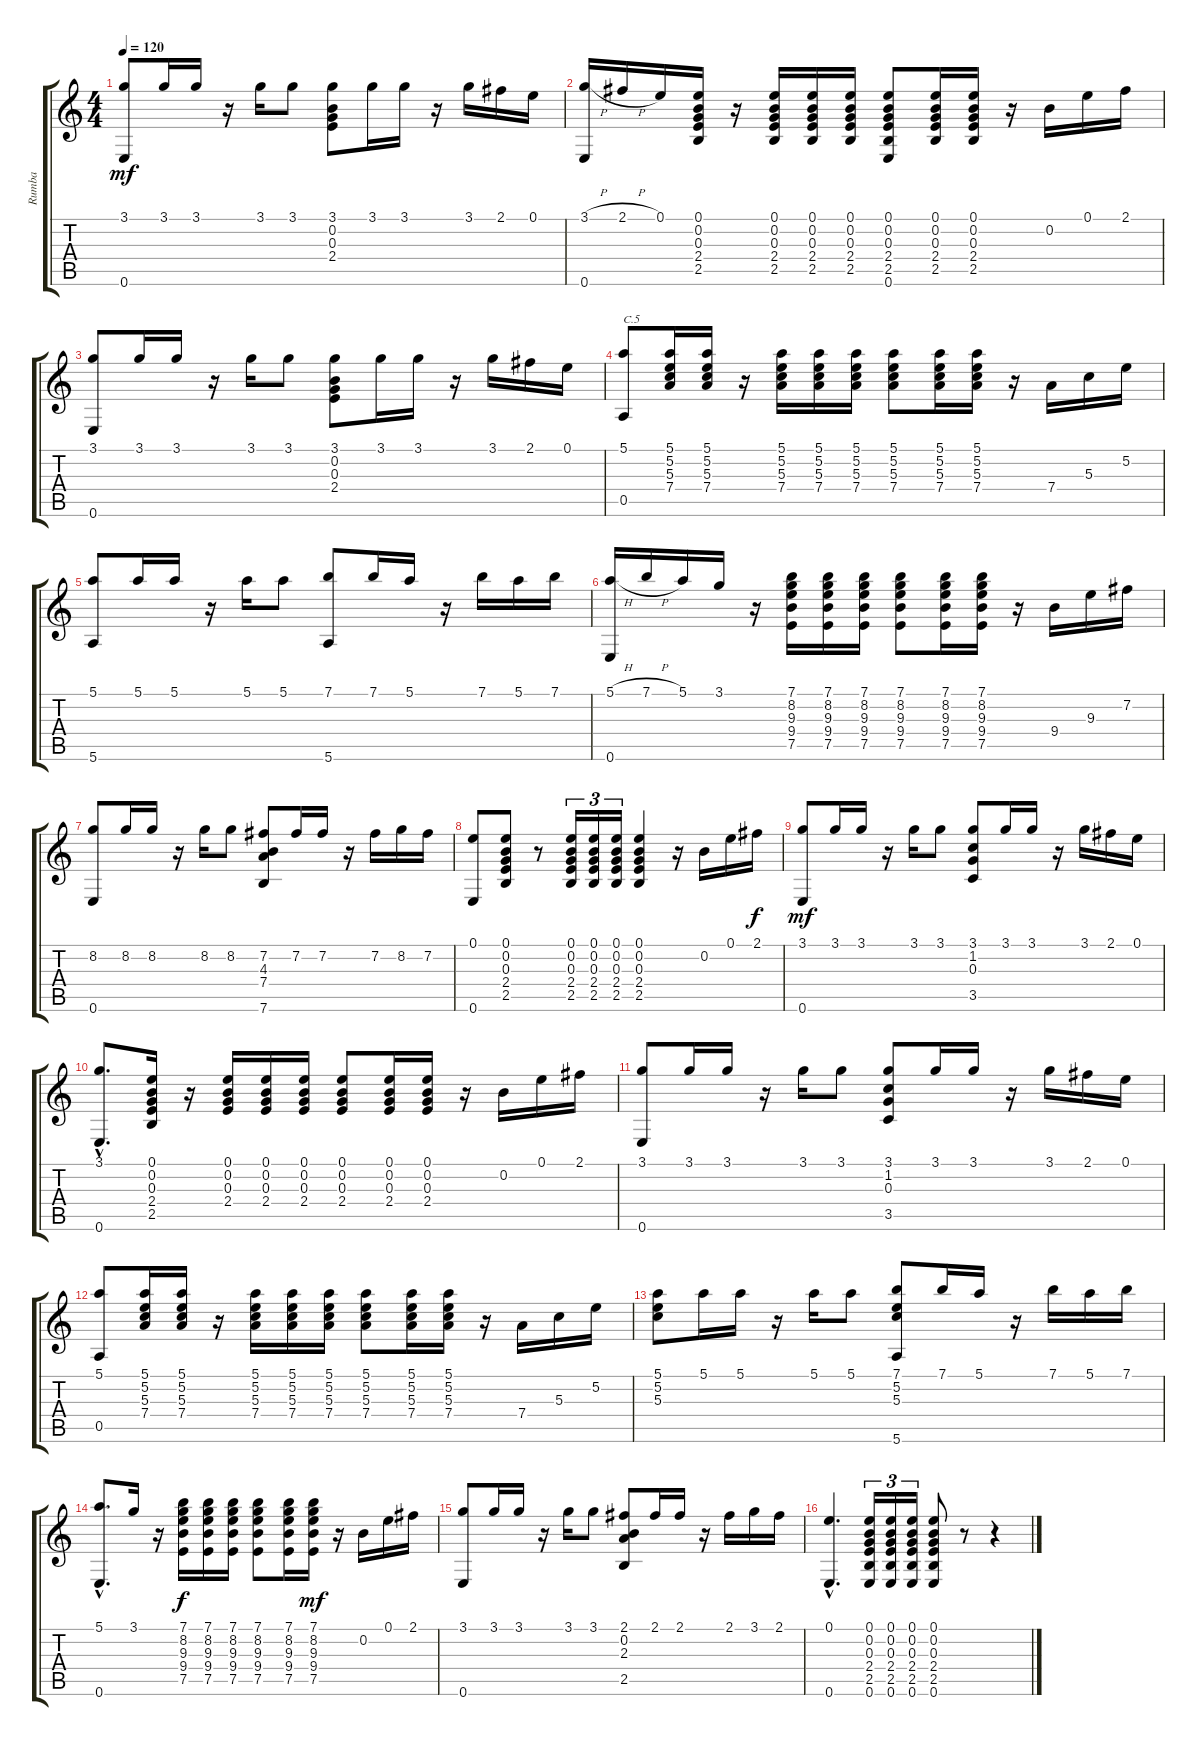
\track ("Rumba" "Rumba") {instrument acousticguitarnylon}
\staff {score tabs}
\tuning (E4 B3 G3 D3 A2 E2) {hide}
\ts (4 4)
\tempo 120
\clef g2
\ks c
(3.1 0.6).8{dy mf} 3.1.16 3.1.16 r.16 3.1.16 3.1.8 (3.1 0.2 0.3 2.4).8 3.1.16 3.1.16 r.16 3.1.16 2.1.16 0.1.16 |
(3.1{h} 0.6).16 2.1{h}.16 0.1.16 (0.1 0.2 0.3 2.4 2.5).16 r.16 (0.1 0.2 0.3 2.4 2.5).16 (0.1 0.2 0.3 2.4 2.5).16 (0.1 0.2 0.3 2.4 2.5).16 (0.1 0.2 0.3 2.4 2.5 0.6).8 (0.1 0.2 0.3 2.4 2.5).16 (0.1 0.2 0.3 2.4 2.5).16 r.16 0.2.16 0.1.16 2.1.16 |
(3.1 0.6).8 3.1.16 3.1.16 r.16 3.1.16 3.1.8 (3.1 0.2 0.3 2.4).8 3.1.16 3.1.16 r.16 3.1.16 2.1.16 0.1.16 |
(5.1 0.5).8{txt "C.5"} (5.1 5.2 5.3 7.4).16 (5.1 5.2 5.3 7.4).16 r.16 (5.1 5.2 5.3 7.4).16 (5.1 5.2 5.3 7.4).16 (5.1 5.2 5.3 7.4).16 (5.1 5.2 5.3 7.4).8 (5.1 5.2 5.3 7.4).16 (5.1 5.2 5.3 7.4).16 r.16 7.4.16 5.3.16 5.2.16 |
(5.1 5.6).8 5.1.16 5.1.16 r.16 5.1.16 5.1.8 (7.1 5.6).8 7.1.16 5.1.16 r.16 7.1.16 5.1.16 7.1.16 |
(5.1{h} 0.6).16 7.1{h}.16 5.1.16 3.1.16 r.16 (7.1 8.2 9.3 9.4 7.5).16 (7.1 8.2 9.3 9.4 7.5).16 (7.1 8.2 9.3 9.4 7.5).16 (7.1 8.2 9.3 9.4 7.5).8 (7.1 8.2 9.3 9.4 7.5).16 (7.1 8.2 9.3 9.4 7.5).16 r.16 9.4.16 9.3.16 7.2.16 |
(8.2 0.6).8 8.2.16 8.2.16 r.16 8.2.16 8.2.8 (7.2 4.3 7.4 7.6).8 7.2.16 7.2.16 r.16 7.2.16 8.2.16 7.2.16 |
(0.1 0.6).8 (0.1 0.2 0.3 2.4 2.5).8 r.8 (0.1 0.2 0.3 2.4 2.5).16{tu (3 2)} (0.1 0.2 0.3 2.4 2.5).16{tu (3 2)} (0.1 0.2 0.3 2.4 2.5).16{tu (3 2)} (0.1 0.2 0.3 2.4 2.5).4 r.16 0.2.16 0.1.16 2.1.16{dy f} |
(3.1 0.6).8{dy mf} 3.1.16 3.1.16 r.16 3.1.16 3.1.8 (3.1 1.2 0.3 3.5).8 3.1.16 3.1.16 r.16 3.1.16 2.1.16 0.1.16 |
(3.1{hac} 0.6{hac}).8{d} (0.1 0.2 0.3 2.4 2.5).16 r.16 (0.1 0.2 0.3 2.4).16 (0.1 0.2 0.3 2.4).16 (0.1 0.2 0.3 2.4).16 (0.1 0.2 0.3 2.4).8 (0.1 0.2 0.3 2.4).16 (0.1 0.2 0.3 2.4).16 r.16 0.2.16 0.1.16 2.1.16 |
(3.1 0.6).8 3.1.16 3.1.16 r.16 3.1.16 3.1.8 (3.1 1.2 0.3 3.5).8 3.1.16 3.1.16 r.16 3.1.16 2.1.16 0.1.16 |
(5.1 0.5).8 (5.1 5.2 5.3 7.4).16 (5.1 5.2 5.3 7.4).16 r.16 (5.1 5.2 5.3 7.4).16 (5.1 5.2 5.3 7.4).16 (5.1 5.2 5.3 7.4).16 (5.1 5.2 5.3 7.4).8 (5.1 5.2 5.3 7.4).16 (5.1 5.2 5.3 7.4).16 r.16 7.4.16 5.3.16 5.2.16 |
(5.1 5.2 5.3).8 5.1.16 5.1.16 r.16 5.1.16 5.1.8 (7.1 5.2 5.3 5.6).8 7.1.16 5.1.16 r.16 7.1.16 5.1.16 7.1.16 |
(5.1{hac} 0.6).8{d} 3.1.16 r.16 (7.1 8.2 9.3 9.4 7.5).16{dy f} (7.1 8.2 9.3 9.4 7.5).16 (7.1 8.2 9.3 9.4 7.5).16 (7.1 8.2 9.3 9.4 7.5).8 (7.1 8.2 9.3 9.4 7.5).16 (7.1 8.2 9.3 9.4 7.5).16{dy mf} r.16 0.2.16 0.1.16 2.1.16 |
(3.1 0.6).8 3.1.16 3.1.16 r.16 3.1.16 3.1.8 (2.1 0.2 2.3 2.5).8 2.1.16 2.1.16 r.16 2.1.16 3.1.16 2.1.16 |
(0.1{hac} 0.6{hac}).4{d} (0.1 0.2 0.3 2.4 2.5 0.6).16{tu (3 2)} (0.1 0.2 0.3 2.4 2.5 0.6).16{tu (3 2)} (0.1 0.2 0.3 2.4 2.5 0.6).16{tu (3 2)} (0.1 0.2 0.3 2.4 2.5 0.6).8 r.8 r.4
